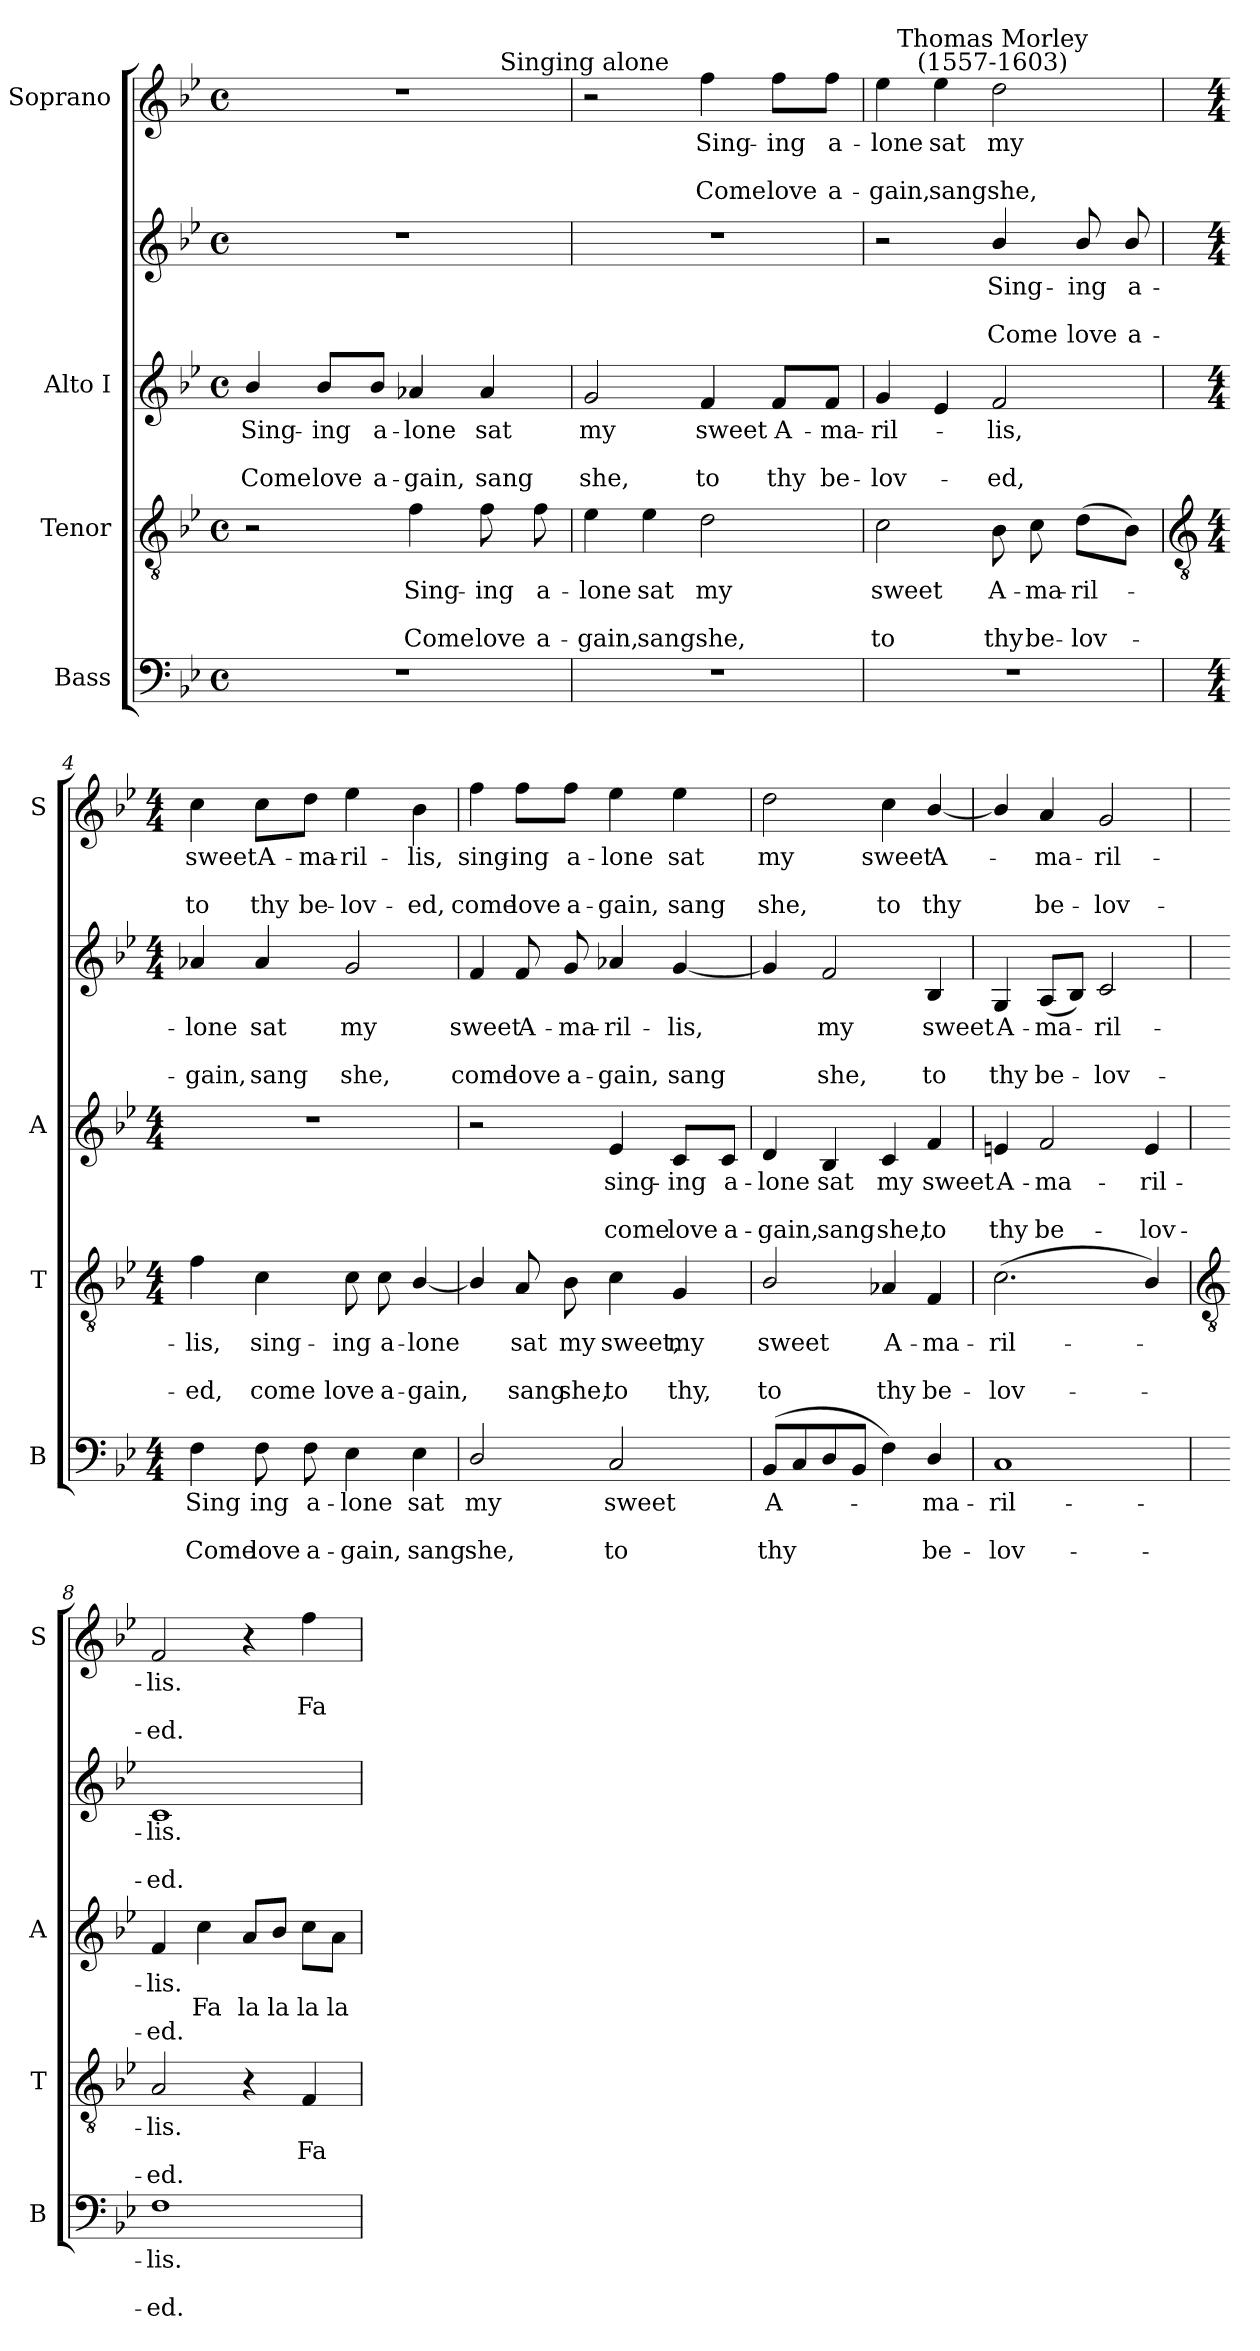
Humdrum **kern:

**kern	**text	**text	**text	**kern	**text	**text	**text	**kern	**text	**text	**text	**kern	**text	**text	**text	**kern	**text	**text	**text
*part4	*part4	*part4	*part4	*part3	*part3	*part3	*part3	*part2	*part2	*part2	*part2	*part2	*part2	*part2	*part2	*part1	*part1	*part1	*part1
*staff5	*staff5	*staff5	*staff5	*staff4	*staff4	*staff4	*staff4	*staff3	*staff3	*staff3	*staff3	*staff2	*staff2	*staff2	*staff2	*staff1	*staff1	*staff1	*staff1
*I"Bass	*	*	*	*I"Tenor	*	*	*	*I"Alto I	*	*	*	*	*	*	*	*I"Soprano	*	*	*
*I'B	*	*	*	*I'T	*	*	*	*I'A	*	*	*	*	*	*	*	*I'S	*	*	*
*clefF4	*	*	*	*clefGv2	*	*	*	*clefG2	*	*	*	*clefG2	*	*	*	*clefG2	*	*	*
*k[b-e-]	*	*	*	*k[b-e-]	*	*	*	*k[b-e-]	*	*	*	*k[b-e-]	*	*	*	*k[b-e-]	*	*	*
*B-:	*	*	*	*B-:	*	*	*	*B-:	*	*	*	*B-:	*	*	*	*B-:	*	*	*
*M4/4	*	*	*	*M4/4	*	*	*	*M4/4	*	*	*	*M4/4	*	*	*	*M4/4	*	*	*
*met(c)	*	*	*	*met(c)	*	*	*	*met(c)	*	*	*	*met(c)	*	*	*	*met(c)	*	*	*
=1	=1	=1	=1	=1	=1	=1	=1	=1	=1	=1	=1	=1	=1	=1	=1	=1	=1	=1	=1
!	!	!	!	!	!	!	!	!	!LO:LY:b	!	!LO:LY:b	!	!	!	!	!	!	!	!
1r	.	.	.	2r	.	.	.	4b-/	Sing-	.	-Come	1r	.	.	.	1r	.	.	.
!	!	!	!	!	!	!	!	!	!LO:LY:b	!	!LO:LY:b	!	!	!	!	!	!	!	!
.	.	.	.	.	.	.	.	8b-/L	ing	.	love	.	.	.	.	.	.	.	.
!	!	!	!	!	!	!	!	!	!LO:LY:b	!	!LO:LY:b	!	!	!	!	!	!	!	!
.	.	.	.	.	.	.	.	8b-/J	a-	.	-a-	.	.	.	.	.	.	.	.
!	!	!	!	!	!LO:LY:b	!	!LO:LY:b	!	!LO:LY:b	!	!LO:LY:b	!	!	!	!	!	!	!	!
.	.	.	.	4f	Sing-	.	-Come	4a-X	-lone	.	gain,	.	.	.	.	.	.	.	.
!	!	!	!	!	!LO:LY:b	!	!LO:LY:b	!	!LO:LY:b	!	!LO:LY:b	!	!	!	!	!	!	!	!
.	.	.	.	8f	ing	.	love	4a-	sat	.	sang	.	.	.	.	.	.	.	.
!	!	!	!	!	!LO:LY:b	!	!LO:LY:b	!	!	!	!	!	!	!	!	!	!	!	!
.	.	.	.	8f	a-	.	-a-	.	.	.	.	.	.	.	.	.	.	.	.
=2	=2	=2	=2	=2	=2	=2	=2	=2	=2	=2	=2	=2	=2	=2	=2	=2	=2	=2	=2
!	!	!	!	!	!	!	!	!	!	!	!	!	!	!	!	!LO:TX:a:cj:t=Singing alone	!	!	!
!	!	!	!	!	!LO:LY:b	!	!LO:LY:b	!	!LO:LY:b	!	!LO:LY:b	!	!	!	!	!	!	!	!
1r	.	.	.	4e-	-lone	.	gain,	2g	my	.	she,	1r	.	.	.	2r	.	.	.
!	!	!	!	!	!LO:LY:b	!	!LO:LY:b	!	!	!	!	!	!	!	!	!	!	!	!
.	.	.	.	4e-	sat	.	sang	.	.	.	.	.	.	.	.	.	.	.	.
!	!	!	!	!	!LO:LY:b	!	!LO:LY:b	!	!LO:LY:b	!	!LO:LY:b	!	!	!	!	!	!LO:LY:b	!	!LO:LY:b
.	.	.	.	2d	my	.	she,	4f	sweet	.	to	.	.	.	.	4ff	Sing-	.	-Come
!	!	!	!	!	!	!	!	!	!LO:LY:b	!	!LO:LY:b	!	!	!	!	!	!LO:LY:b	!	!LO:LY:b
.	.	.	.	.	.	.	.	8f/L	A-	.	-thy	.	.	.	.	8ff\L	ing	.	love
!	!	!	!	!	!	!	!	!	!LO:LY:b	!	!LO:LY:b	!	!	!	!	!	!LO:LY:b	!	!LO:LY:b
.	.	.	.	.	.	.	.	8f/J	ma-	.	-be-	.	.	.	.	8ff\J	a-	.	-a-
=3	=3	=3	=3	=3	=3	=3	=3	=3	=3	=3	=3	=3	=3	=3	=3	=3	=3	=3	=3
!	!	!	!	!	!LO:LY:b	!	!LO:LY:b	!	!LO:LY:b	!	!LO:LY:b	!	!	!	!	!	!LO:LY:b	!	!LO:LY:b
1r	.	.	.	2c	sweet	.	to	4g	-ril-	.	lov-	2r	.	.	.	4ee-	-lone	.	gain,
!	!	!	!	!	!	!	!	!	!	!	!	!	!	!	!	!	!LO:LY:b	!	!LO:LY:b
.	.	.	.	.	.	.	.	4e-	.	.	.	.	.	.	.	4ee-	sat	.	sang
!	!	!	!	!	!	!	!	!	!	!	!	!	!	!	!	!LO:TX:a:cj:t=Thomas Morley\n(1557-1603)	!	!	!
!	!	!	!	!	!LO:LY:b	!	!LO:LY:b	!	!LO:LY:b	!	!LO:LY:b	!	!LO:LY:b	!	!LO:LY:b	!	!LO:LY:b	!	!LO:LY:b
.	.	.	.	8B-	A-	.	-thy	2f	lis,	.	ed,	4b-/	-Sing-	.	-Come	2dd	my	.	she,
!	!	!	!	!	!LO:LY:b	!	!LO:LY:b	!	!	!	!	!	!	!	!	!	!	!	!
.	.	.	.	8c	ma-	.	-be-	.	.	.	.	.	.	.	.	.	.	.	.
!	!	!	!	!	!LO:LY:b	!	!LO:LY:b	!	!	!	!	!	!LO:LY:b	!	!LO:LY:b	!	!	!	!
.	.	.	.	(>8dL	-ril-	.	-lov-	.	.	.	.	8b-/	ing	.	love	.	.	.	.
!	!	!	!	!	!	!	!	!	!	!	!	!	!LO:LY:b	!	!LO:LY:b	!	!	!	!
.	.	.	.	8B-J)	.	.	.	.	.	.	.	8b-/	a-	.	-a-	.	.	.	.
!!LO:LB:g=z
=4	=4	=4	=4	=4	=4	=4	=4	=4	=4	=4	=4	=4	=4	=4	=4	=4	=4	=4	=4
*	*	*	*	*clefGv2	*	*	*	*	*	*	*	*	*	*	*	*	*	*	*
*M4/4	*	*	*	*M4/4	*	*	*	*M4/4	*	*	*	*M4/4	*	*	*	*M4/4	*	*	*
!	!LO:LY:b	!	!LO:LY:b	!	!LO:LY:b	!	!LO:LY:b	!	!	!	!	!	!LO:LY:b	!	!LO:LY:b	!	!LO:LY:b	!	!LO:LY:b
4F	Sing	.	Come	4f	-lis,	.	ed,	1r	.	.	.	4a-X	lone	.	gain,	4cc	sweet	.	to
!	!LO:LY:b	!	!LO:LY:b	!	!LO:LY:b	!	!LO:LY:b	!	!	!	!	!	!LO:LY:b	!	!LO:LY:b	!	!LO:LY:b	!	!LO:LY:b
8F	ing	.	love	4c	sing-	.	-come	.	.	.	.	4a-	sat	.	sang	8cc\L	A-	.	-thy
!	!LO:LY:b	!	!LO:LY:b	!	!	!	!	!	!	!	!	!	!	!	!	!	!LO:LY:b	!	!LO:LY:b
8F	a-	.	-a-	.	.	.	.	.	.	.	.	.	.	.	.	8dd\J	ma-	.	-be-
!	!LO:LY:b	!	!LO:LY:b	!	!LO:LY:b	!	!LO:LY:b	!	!	!	!	!	!LO:LY:b	!	!LO:LY:b	!	!LO:LY:b	!	!LO:LY:b
4E-	-lone	.	gain,	8c	ing	.	love	.	.	.	.	2g	my	.	she,	4ee-	-ril-	.	-lov-
!	!	!	!	!	!LO:LY:b	!	!LO:LY:b	!	!	!	!	!	!	!	!	!	!	!	!
.	.	.	.	8c	a-	.	-a-	.	.	.	.	.	.	.	.	.	.	.	.
!	!LO:LY:b	!	!LO:LY:b	!	!LO:LY:b	!	!LO:LY:b	!	!	!	!	!	!	!	!	!	!LO:LY:b	!	!LO:LY:b
4E-	sat	.	sang	[4B-/	-lone	.	gain,	.	.	.	.	.	.	.	.	4b-	-lis,	.	ed,
=5	=5	=5	=5	=5	=5	=5	=5	=5	=5	=5	=5	=5	=5	=5	=5	=5	=5	=5	=5
!	!LO:LY:b	!	!LO:LY:b	!	!	!	!	!	!	!	!	!	!LO:LY:b	!	!LO:LY:b	!	!LO:LY:b	!	!LO:LY:b
2D/	my	.	she,	4B-/]	.	.	.	2r	.	.	.	4f	sweet	.	come	4ff	sing-	.	-come
!	!	!	!	!	!LO:LY:b	!	!LO:LY:b	!	!	!	!	!	!LO:LY:b	!	!LO:LY:b	!	!LO:LY:b	!	!LO:LY:b
.	.	.	.	8A	sat	.	sang	.	.	.	.	8f	A-	.	-love	8ff\L	ing	.	love
!	!	!	!	!	!LO:LY:b	!	!LO:LY:b	!	!	!	!	!	!LO:LY:b	!	!LO:LY:b	!	!LO:LY:b	!	!LO:LY:b
.	.	.	.	8B-	my	.	she,	.	.	.	.	8g	ma-	.	-a-	8ff\J	a-	.	-a-
!	!LO:LY:b	!	!LO:LY:b	!	!LO:LY:b	!	!LO:LY:b	!	!LO:LY:b	!	!LO:LY:b	!	!LO:LY:b	!	!LO:LY:b	!	!LO:LY:b	!	!LO:LY:b
2C	sweet	.	to	4c	sweet,	.	to	4e-	sing-	.	-come	4a-X	-ril-	.	-gain,	4ee-	-lone	.	gain,
!	!	!	!	!	!LO:LY:b	!	!LO:LY:b	!	!LO:LY:b	!	!LO:LY:b	!	!LO:LY:b	!	!LO:LY:b	!	!LO:LY:b	!	!LO:LY:b
.	.	.	.	4G	my	.	thy,	8c/L	ing	.	love	[4g	lis,	.	sang	4ee-	sat	.	sang
!	!	!	!	!	!	!	!	!	!LO:LY:b	!	!LO:LY:b	!	!	!	!	!	!	!	!
.	.	.	.	.	.	.	.	8c/J	a-	.	-a-	.	.	.	.	.	.	.	.
=6	=6	=6	=6	=6	=6	=6	=6	=6	=6	=6	=6	=6	=6	=6	=6	=6	=6	=6	=6
!	!LO:LY:b	!	!LO:LY:b	!	!LO:LY:b	!	!LO:LY:b	!	!LO:LY:b	!	!LO:LY:b	!	!	!	!	!	!LO:LY:b	!	!LO:LY:b
(<8BB-L	A-	.	thy	2B-/	sweet	.	to	4d	lone	.	gain,	4g]	.	.	.	2dd	my	.	she,
8C	.	.	.	.	.	.	.	.	.	.	.	.	.	.	.	.	.	.	.
!	!	!	!	!	!	!	!	!	!LO:LY:b	!	!LO:LY:b	!	!LO:LY:b	!	!LO:LY:b	!	!	!	!
8D	.	.	.	.	.	.	.	4B-	sat	.	sang	2f	-my	.	she,	.	.	.	.
8BB-J	.	.	.	.	.	.	.	.	.	.	.	.	.	.	.	.	.	.	.
!	!	!	!	!	!LO:LY:b	!	!LO:LY:b	!	!LO:LY:b	!	!LO:LY:b	!	!	!	!	!	!LO:LY:b	!	!LO:LY:b
4F)	.	.	.	4A-X	A-	.	-thy	4c	my	.	she,	.	.	.	.	4cc	sweet	.	to
!	!LO:LY:b	!	!LO:LY:b	!	!LO:LY:b	!	!LO:LY:b	!	!LO:LY:b	!	!LO:LY:b	!	!LO:LY:b	!	!LO:LY:b	!	!LO:LY:b	!	!LO:LY:b
4D/	ma-	.	-be-	4F	ma-	.	-be-	4f	sweet	.	to	4B-	sweet	.	to	[4b-/	A-	.	thy
=7	=7	=7	=7	=7	=7	=7	=7	=7	=7	=7	=7	=7	=7	=7	=7	=7	=7	=7	=7
!	!LO:LY:b	!	!LO:LY:b	!	!LO:LY:b	!	!LO:LY:b	!	!LO:LY:b	!	!LO:LY:b	!	!LO:LY:b	!	!LO:LY:b	!	!	!	!
1C	-ril-	.	-lov-	(<2.c	-ril-	.	lov-	4en	-A-	.	-thy	4G	A-	.	-thy	4b-/]	.	.	.
!	!	!	!	!	!	!	!	!	!LO:LY:b	!	!LO:LY:b	!	!LO:LY:b	!	!LO:LY:b	!	!LO:LY:b	!	!LO:LY:b
.	.	.	.	.	.	.	.	2f	ma-	.	-be-	(<8AL	ma-	.	be-	4a	ma-	.	-be-
.	.	.	.	.	.	.	.	.	.	.	.	8B-J)	.	.	.	.	.	.	.
!	!	!	!	!	!	!	!	!	!	!	!	!	!LO:LY:b	!	!LO:LY:b	!	!LO:LY:b	!	!LO:LY:b
.	.	.	.	.	.	.	.	.	.	.	.	2c	ril-	.	-lov-	2g	-ril-	.	-lov-
!	!	!	!	!	!	!	!	!	!LO:LY:b	!	!LO:LY:b	!	!	!	!	!	!	!	!
.	.	.	.	4B-/)	.	.	.	4e	-ril-	.	-lov-	.	.	.	.	.	.	.	.
!!LO:LB:g=z
=8	=8	=8	=8	=8	=8	=8	=8	=8	=8	=8	=8	=8	=8	=8	=8	=8	=8	=8	=8
*	*	*	*	*clefGv2	*	*	*	*	*	*	*	*	*	*	*	*	*	*	*
!	!LO:LY:b	!	!LO:LY:b	!	!LO:LY:b	!	!LO:LY:b	!	!LO:LY:b	!	!LO:LY:b	!	!LO:LY:b	!	!LO:LY:b	!	!LO:LY:b	!	!LO:LY:b
1F	-lis.	.	ed.	2A	lis.	.	ed.	4f	lis.	.	ed.	1c	-lis.	.	ed.	2f	-lis.	.	ed.
!	!	!	!	!	!	!	!	!	!	!LO:LY:b	!	!	!	!	!	!	!	!	!
.	.	.	.	.	.	.	.	4cc	.	Fa	.	.	.	.	.	.	.	.	.
!	!	!	!	!	!	!	!	!	!	!LO:LY:b	!	!	!	!	!	!	!	!	!
.	.	.	.	4r	.	.	.	8a/L	.	la	.	.	.	.	.	4r	.	.	.
!	!	!	!	!	!	!	!	!	!	!LO:LY:b	!	!	!	!	!	!	!	!	!
.	.	.	.	.	.	.	.	8b-/J	.	la	.	.	.	.	.	.	.	.	.
!	!	!	!	!	!	!LO:LY:b	!	!	!	!LO:LY:b	!	!	!	!	!	!	!	!LO:LY:b	!
.	.	.	.	4F	.	Fa	.	8cc\L	.	la	.	.	.	.	.	4ff	.	Fa	.
!	!	!	!	!	!	!	!	!	!	!LO:LY:b	!	!	!	!	!	!	!	!	!
.	.	.	.	.	.	.	.	8a\J	.	la	.	.	.	.	.	.	.	.	.
=	=	=	=	=	=	=	=	=	=	=	=	=	=	=	=	=	=	=	=
*-	*-	*-	*-	*-	*-	*-	*-	*-	*-	*-	*-	*-	*-	*-	*-	*-	*-	*-	*-
